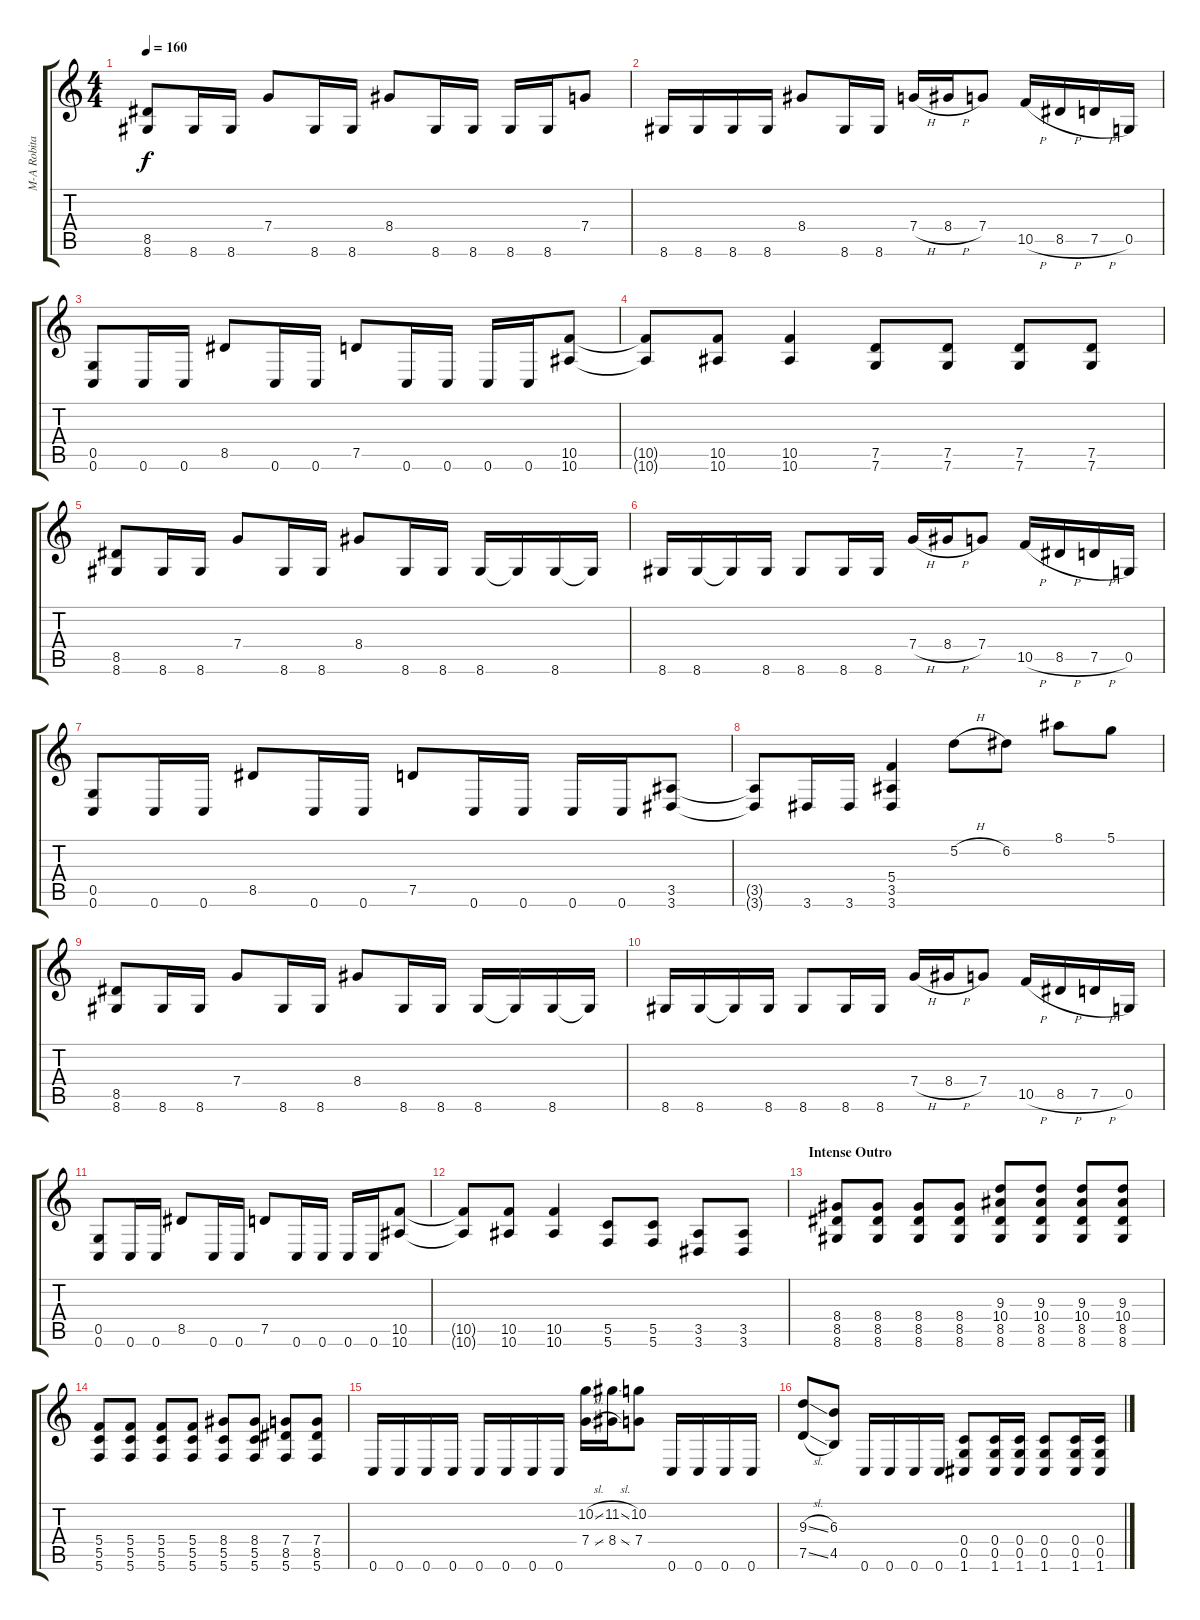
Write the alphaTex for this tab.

\track ("M-A Robitaille" "M-A Robita") {instrument distortionguitar}
\staff {score tabs}
\tuning (D4 A3 F3 C3 G2 C2) {hide}
\ts (4 4)
\tempo 160
\clef g2
\ks c
(8.5 8.6).8{dy f} 8.6.16 8.6.16 7.4.8 8.6.16 8.6.16 8.4.8 8.6.16 8.6.16 8.6.16 8.6.16 7.4.8 |
8.6.16 8.6.16 8.6.16 8.6.16 8.4.8 8.6.16 8.6.16 7.4{h}.16 8.4{h}.16 7.4.8 10.5{h}.16 8.5{h}.16 7.5{h}.16 0.5.16 |
(0.5 0.6).8 0.6.16 0.6.16 8.5.8 0.6.16 0.6.16 7.5.8 0.6.16 0.6.16 0.6.16 0.6.16 (10.5 10.6).8 |
(10.5{t} 10.6{t}).8 (10.5 10.6).8 (10.5 10.6).4 (7.5 7.6).8 (7.5 7.6).8 (7.5 7.6).8 (7.5 7.6).8 |
(8.5 8.6).8 8.6.16 8.6.16 7.4.8 8.6.16 8.6.16 8.4.8 8.6.16 8.6.16 8.6.16 8.6{t}.16 8.6.16 8.6{t}.16 |
8.6.16 8.6.16 8.6{t}.16 8.6.16 8.6.8 8.6.16 8.6.16 7.4{h}.16 8.4{h}.16 7.4.8 10.5{h}.16 8.5{h}.16 7.5{h}.16 0.5.16 |
(0.5 0.6).8 0.6.16 0.6.16 8.5.8 0.6.16 0.6.16 7.5.8 0.6.16 0.6.16 0.6.16 0.6.16 (3.5 3.6).8 |
(3.5{t} 3.6{t}).8 3.6.16 3.6.16 (5.4 3.5 3.6).4 5.2{h}.8 6.2.8 8.1.8 5.1.8 |
(8.5 8.6).8 8.6.16 8.6.16 7.4.8 8.6.16 8.6.16 8.4.8 8.6.16 8.6.16 8.6.16 8.6{t}.16 8.6.16 8.6{t}.16 |
8.6.16 8.6.16 8.6{t}.16 8.6.16 8.6.8 8.6.16 8.6.16 7.4{h}.16 8.4{h}.16 7.4.8 10.5{h}.16 8.5{h}.16 7.5{h}.16 0.5.16 |
(0.5 0.6).8 0.6.16 0.6.16 8.5.8 0.6.16 0.6.16 7.5.8 0.6.16 0.6.16 0.6.16 0.6.16 (10.5 10.6).8 |
(10.5{t} 10.6{t}).8 (10.5 10.6).8 (10.5 10.6).4 (5.5 5.6).8 (5.5 5.6).8 (3.5 3.6).8 (3.5 3.6).8 |
\section ("" "Intense Outro")
(8.4 8.5 8.6).8 (8.4 8.5 8.6).8 (8.4 8.5 8.6).8 (8.4 8.5 8.6).8 (9.3 10.4 8.5 8.6).8 (9.3 10.4 8.5 8.6).8 (9.3 10.4 8.5 8.6).8 (9.3 10.4 8.5 8.6).8 |
(5.4 5.5 5.6).8 (5.4 5.5 5.6).8 (5.4 5.5 5.6).8 (5.4 5.5 5.6).8 (8.4 5.5 5.6).8 (8.4 5.5 5.6).8 (7.4 8.5 5.6).8 (7.4 8.5 5.6).8 |
0.6.16 0.6.16 0.6.16 0.6.16 0.6.16 0.6.16 0.6.16 0.6.16 (10.2{sl} 7.4{sl}).16 (11.2{sl} 8.4{sl}).16 (10.2 7.4).8 0.6.16 0.6.16 0.6.16 0.6.16 |
(9.3{sl} 7.5{sl}).8 (6.3 4.5).8 0.6.16 0.6.16 0.6.16 0.6.16 (0.4 0.5 1.6).8 (0.4 0.5 1.6).16 (0.4 0.5 1.6).16 (0.4 0.5 1.6).8 (0.4 0.5 1.6).16 (0.4 0.5 1.6).16
